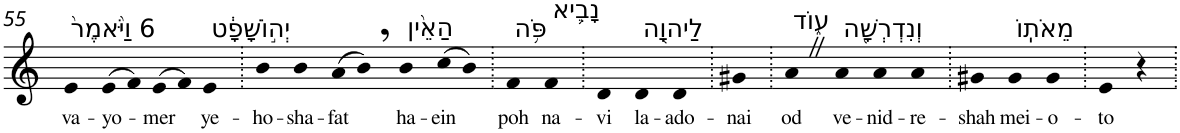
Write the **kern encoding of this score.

**kern	**text
*part1	*part1
*staff1	*staff1
*I"Piano	*
*I'Pno	*
!!LO:PB:g=z
*clefG2	*
*k[]	*
=55	=55
!LO:TX:a:t=6 וַיֹּ֙אמֶר֙	!
!	!LO:LY:b
4e	va-
!	!LO:LY:b
(>8e	-yo-
8f)	.
!	!LO:LY:b
(>8e	-mer
8f)	.
!LO:TX:a:t=יְה֣וֹשָׁפָ֔ט	!
!	!LO:LY:b
4e	ye-
=56.	=56.
!	!LO:LY:b
4b	-ho-
!	!LO:LY:b
4b	-sha-
!	!LO:LY:b
(>8a	-fat
8b,)	.
!LO:TX:a:t=הַאֵ֨ין	!
!	!LO:LY:b
4b	ha-
!	!LO:LY:b
(>8cc	-ein
8b)	.
=57.	=57.
!LO:TX:a:t=פֹּ֥ה	!
!	!LO:LY:b
4f	poh
!LO:TX:a:t=נָבִ֛יא	!
!	!LO:LY:b
4f	na-
=58.	=58.
!	!LO:LY:b
4d	-vi
!LO:TX:a:t=לַיהוָ֖ה	!
!	!LO:LY:b
4d	la-
!	!LO:LY:b
4d	-ado-
=59.	=59.
!	!LO:LY:b
4g#X	-nai
=60.	=60.
!LO:TX:a:t=ע֑וֹד	!
!	!LO:LY:b
4aZ	od
!LO:TX:a:t=וְנִדְרְשָׁ֖ה	!
!	!LO:LY:b
4a	ve-
!	!LO:LY:b
4a	-nid-
!	!LO:LY:b
4a	-re-
=61.	=61.
!	!LO:LY:b
4g#X	-shah
!LO:TX:a:t=מֵאֹתֽוֹ	!
!	!LO:LY:b
4g#	mei-
!	!LO:LY:b
4g#	-o-
=62.	=62.
!	!LO:LY:b
4e	-to
4r	.
=.	=.
*-	*-
